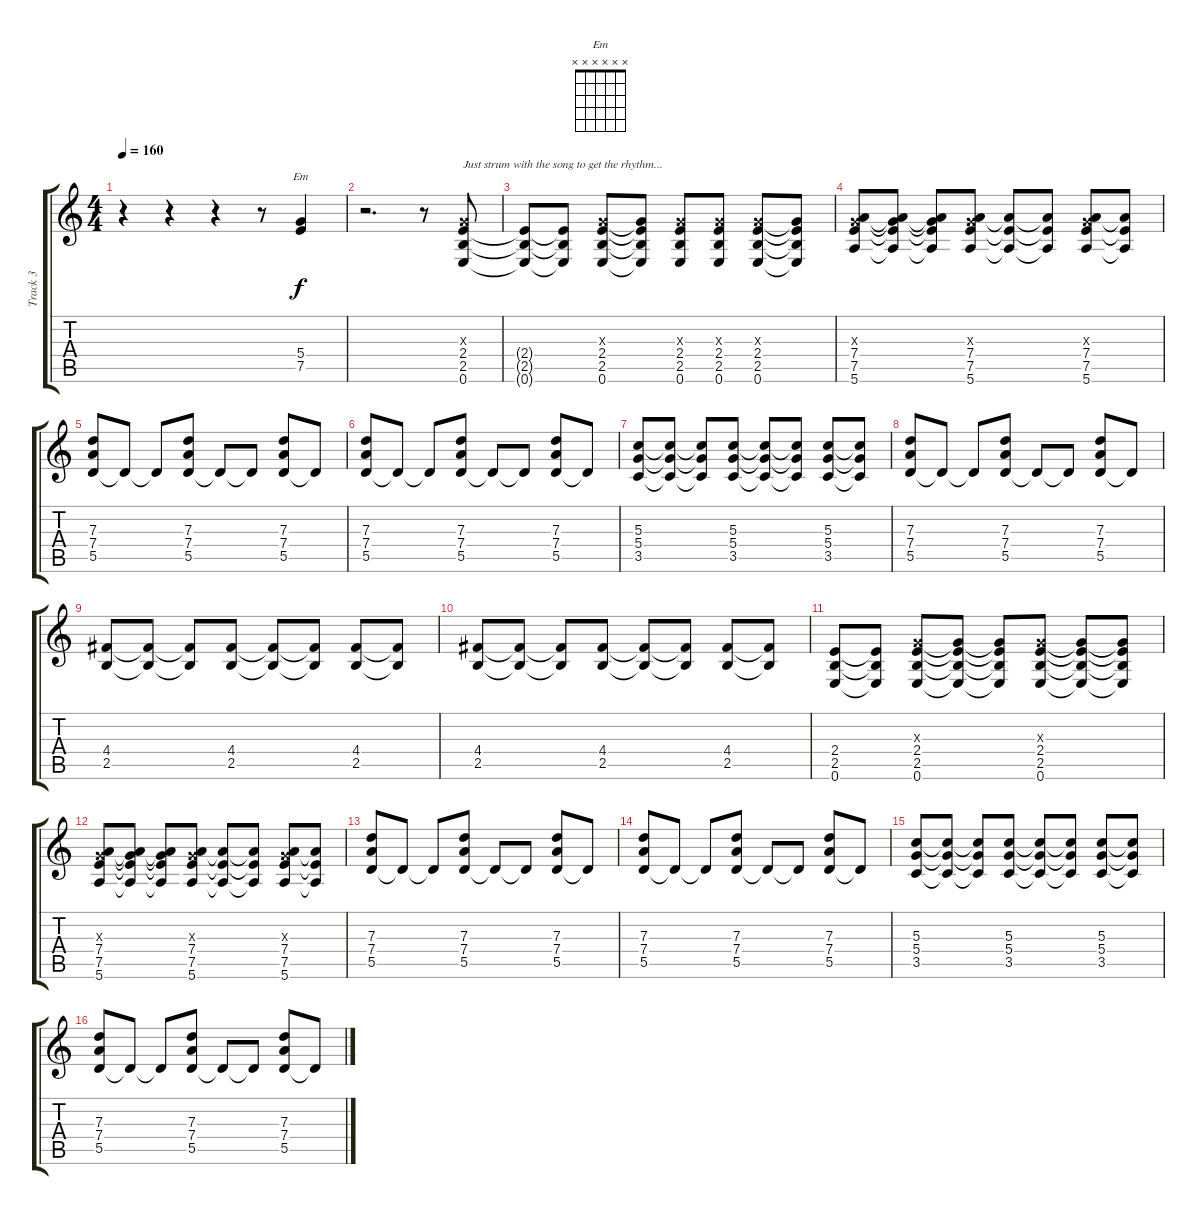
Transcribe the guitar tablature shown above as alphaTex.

\track ("Track 3" "Track 3") {instrument electricguitarclean}
\staff {score tabs}
\tuning (E4 B3 G3 D3 A2 E2) {hide}
\chord ("Em" x x x x x x)
\ts (4 4)
\tempo 160
\clef g2
\ks c
r.4{dy f} r.4 r.4 r.8 (5.4 7.5).4{ch "Em" instrument acousticguitarsteel} |
r.2{d} r.8 (0.3{x} 2.4 2.5 0.6).8{txt "Just strum with the song to get the rhythm... "} |
(2.4{t} 2.5{t} 0.6{t}).8 (2.4{t} 2.5{t} 0.6{t}).8 (0.3{x} 2.4 2.5 0.6).8 (0.3{t} 2.4{t} 2.5{t} 0.6{t}).8 (0.3{x} 2.4 2.5 0.6).8 (0.3{x} 2.4 2.5 0.6).8 (0.3{x} 2.4 2.5 0.6).8 (0.3{t} 2.4{t} 2.5{t} 0.6{t}).8 |
(0.3{x} 7.4 7.5 5.6).8 (0.3{t} 7.4{t} 7.5{t} 5.6{t}).8 (0.3{t} 7.4{t} 7.5{t} 5.6{t}).8 (0.3{x} 7.4 7.5 5.6).8 (7.4{t} 7.5{t} 5.6{t}).8 (7.4{t} 7.5{t} 5.6{t}).8 (0.3{x} 7.4 7.5 5.6).8 (7.4{t} 7.5{t} 5.6{t}).8 |
(7.3 7.4 5.5).8 5.5{t}.8 5.5{t}.8 (7.3 7.4 5.5).8 5.5{t}.8 5.5{t}.8 (7.3 7.4 5.5).8 5.5{t}.8 |
(7.3 7.4 5.5).8 5.5{t}.8 5.5{t}.8 (7.3 7.4 5.5).8 5.5{t}.8 5.5{t}.8 (7.3 7.4 5.5).8 5.5{t}.8 |
(5.3 5.4 3.5).8 (5.3{t} 5.4{t} 3.5{t}).8 (5.3{t} 5.4{t} 3.5{t}).8 (5.3 5.4 3.5).8 (5.3{t} 5.4{t} 3.5{t}).8 (5.3{t} 5.4{t} 3.5{t}).8 (5.3 5.4 3.5).8 (5.3{t} 5.4{t} 3.5{t}).8 |
(7.3 7.4 5.5).8 5.5{t}.8 5.5{t}.8 (7.3 7.4 5.5).8 5.5{t}.8 5.5{t}.8 (7.3 7.4 5.5).8 5.5{t}.8 |
(4.4 2.5).8 (4.4{t} 2.5{t}).8 (4.4{t} 2.5{t}).8 (4.4 2.5).8 (4.4{t} 2.5{t}).8 (4.4{t} 2.5{t}).8 (4.4 2.5).8 (4.4{t} 2.5{t}).8 |
(4.4 2.5).8 (4.4{t} 2.5{t}).8 (4.4{t} 2.5{t}).8 (4.4 2.5).8 (4.4{t} 2.5{t}).8 (4.4{t} 2.5{t}).8 (4.4 2.5).8 (4.4{t} 2.5{t}).8 |
(2.4 2.5 0.6).8 (2.4{t} 2.5{t} 0.6{t}).8 (0.3{x} 2.4 2.5 0.6).8 (0.3{t} 2.4{t} 2.5{t} 0.6{t}).8 (0.3{t} 2.4{t} 2.5{t} 0.6{t}).8 (0.3{x} 2.4 2.5 0.6).8 (0.3{t} 2.4{t} 2.5{t} 0.6{t}).8 (0.3{t} 2.4{t} 2.5{t} 0.6{t}).8 |
(0.3{x} 7.4 7.5 5.6).8 (0.3{t} 7.4{t} 7.5{t} 5.6{t}).8 (0.3{t} 7.4{t} 7.5{t} 5.6{t}).8 (0.3{x} 7.4 7.5 5.6).8 (7.4{t} 7.5{t} 5.6{t}).8 (7.4{t} 7.5{t} 5.6{t}).8 (0.3{x} 7.4 7.5 5.6).8 (7.4{t} 7.5{t} 5.6{t}).8 |
(7.3 7.4 5.5).8 5.5{t}.8 5.5{t}.8 (7.3 7.4 5.5).8 5.5{t}.8 5.5{t}.8 (7.3 7.4 5.5).8 5.5{t}.8 |
(7.3 7.4 5.5).8 5.5{t}.8 5.5{t}.8 (7.3 7.4 5.5).8 5.5{t}.8 5.5{t}.8 (7.3 7.4 5.5).8 5.5{t}.8 |
(5.3 5.4 3.5).8 (5.3{t} 5.4{t} 3.5{t}).8 (5.3{t} 5.4{t} 3.5{t}).8 (5.3 5.4 3.5).8 (5.3{t} 5.4{t} 3.5{t}).8 (5.3{t} 5.4{t} 3.5{t}).8 (5.3 5.4 3.5).8 (5.3{t} 5.4{t} 3.5{t}).8 |
(7.3 7.4 5.5).8 5.5{t}.8 5.5{t}.8 (7.3 7.4 5.5).8 5.5{t}.8 5.5{t}.8 (7.3 7.4 5.5).8 5.5{t}.8
